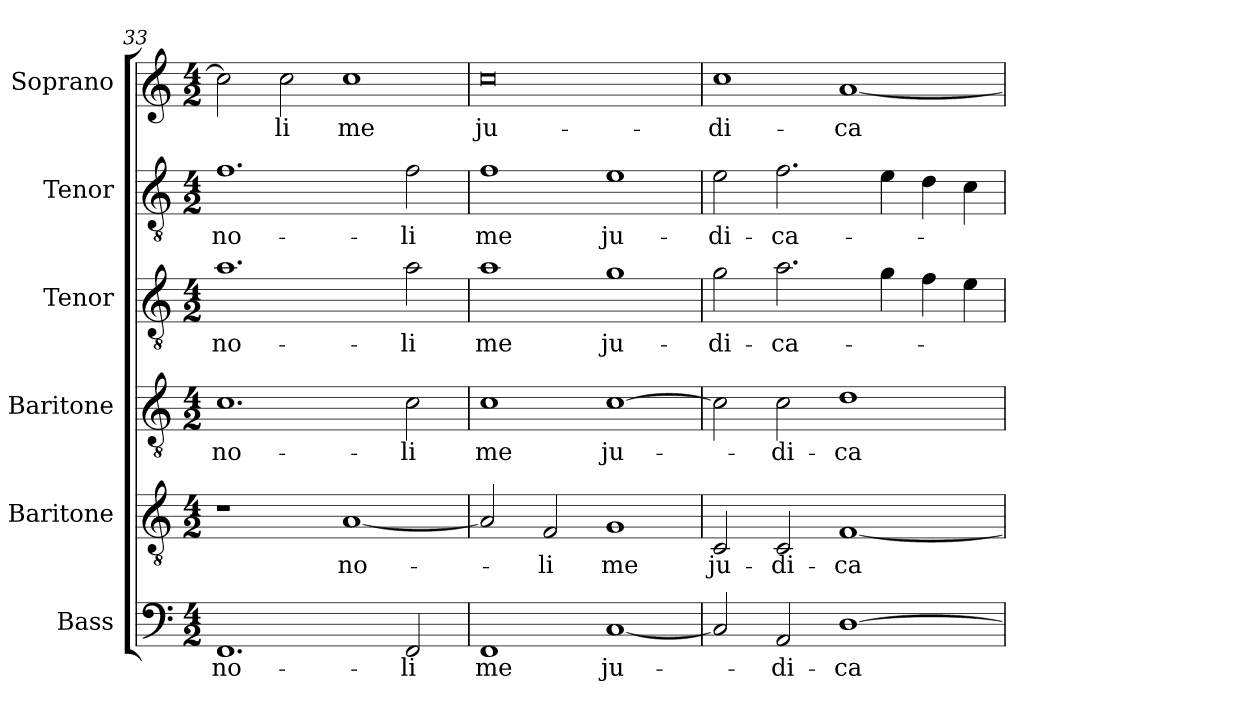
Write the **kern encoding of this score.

**kern	**text	**kern	**text	**kern	**text	**kern	**text	**kern	**text	**kern	**text
*part6	*part6	*part5	*part5	*part4	*part4	*part3	*part3	*part2	*part2	*part1	*part1
*staff6	*staff6	*staff5	*staff5	*staff4	*staff4	*staff3	*staff3	*staff2	*staff2	*staff1	*staff1
*I"Bass	*	*I"Baritone	*	*I"Baritone	*	*I"Tenor	*	*I"Tenor	*	*I"Soprano	*
*I'B.	*	*I'Bar.	*	*I'Bar.	*	*I'T.	*	*I'T.	*	*I'S.	*
*clefF4	*	*clefGv2	*	*clefGv2	*	*clefGv2	*	*clefGv2	*	*clefG2	*
*	*	*ITrd7c12	*	*ITrd7c12	*	*ITrd7c12	*	*ITrd7c12	*	*	*
*k[]	*	*k[]	*	*k[]	*	*k[]	*	*k[]	*	*k[]	*
*C:	*	*C:	*	*C:	*	*C:	*	*C:	*	*C:	*
*M4/2	*	*M4/2	*	*M4/2	*	*M4/2	*	*M4/2	*	*M4/2	*
=33	=33	=33	=33	=33	=33	=33	=33	=33	=33	=33	=33
!	!LO:LY:b:color=#000000	!	!	!	!	!	!	!	!	!	!
!	!	!	!	!	!LO:LY:b:color=#000000	!	!	!	!	!	!
!	!	!	!	!	!	!	!LO:LY:b:color=#000000	!	!	!	!
!	!	!	!	!	!	!	!	!	!LO:LY:b:color=#000000	!	!
1.FFi	no-	1r	.	1.Ci	no-	1.Ai	no-	1.Fi	no-	2cci\]	.
!	!	!	!	!	!	!	!	!	!	!	!LO:LY:b:color=#000000
.	.	.	.	.	.	.	.	.	.	2cci\	-li
!	!	!	!LO:LY:b:color=#000000	!	!	!	!	!	!	!	!
!	!	!	!	!	!	!	!	!	!	!	!LO:LY:b:color=#000000
.	.	[1AAi	no-	.	.	.	.	.	.	1cci	me
!	!LO:LY:b:color=#000000	!	!	!	!	!	!	!	!	!	!
!	!	!	!	!	!LO:LY:b:color=#000000	!	!	!	!	!	!
!	!	!	!	!	!	!	!LO:LY:b:color=#000000	!	!	!	!
!	!	!	!	!	!	!	!	!	!LO:LY:b:color=#000000	!	!
2FFi/	-li	.	.	2Ci\	-li	2Ai\	-li	2Fi\	-li	.	.
=34	=34	=34	=34	=34	=34	=34	=34	=34	=34	=34	=34
!	!LO:LY:b:color=#000000	!	!	!	!	!	!	!	!	!	!
!	!	!	!	!	!LO:LY:b:color=#000000	!	!	!	!	!	!
!	!	!	!	!	!	!	!LO:LY:b:color=#000000	!	!	!	!
!	!	!	!	!	!	!	!	!	!LO:LY:b:color=#000000	!	!
!	!	!	!	!	!	!	!	!	!	!	!LO:LY:b:color=#000000
1FFi	me	2AAi/]	.	1Ci	me	1Ai	me	1Fi	me	0cci	ju-
!	!	!	!LO:LY:b:color=#000000	!	!	!	!	!	!	!	!
.	.	2FFi/	-li	.	.	.	.	.	.	.	.
!	!LO:LY:b:color=#000000	!	!	!	!	!	!	!	!	!	!
!	!	!	!LO:LY:b:color=#000000	!	!	!	!	!	!	!	!
!	!	!	!	!	!LO:LY:b:color=#000000	!	!	!	!	!	!
!	!	!	!	!	!	!	!LO:LY:b:color=#000000	!	!	!	!
!	!	!	!	!	!	!	!	!	!LO:LY:b:color=#000000	!	!
[1Ci	ju-	1GGi	me	[1Ci	ju-	1Gi	ju-	1Ei	ju-	.	.
!!LO:LB:g=z
=35	=35	=35	=35	=35	=35	=35	=35	=35	=35	=35	=35
!	!	!	!LO:LY:b:color=#000000	!	!	!	!	!	!	!	!
!	!	!	!	!	!	!	!LO:LY:b:color=#000000	!	!	!	!
!	!	!	!	!	!	!	!	!	!LO:LY:b:color=#000000	!	!
!	!	!	!	!	!	!	!	!	!	!	!LO:LY:b:color=#000000
2Ci/]	.	2CCi/	ju-	2Ci\]	.	2Gi\	-di-	2Ei\	-di-	1cci	-di-
!	!LO:LY:b:color=#000000	!	!	!	!	!	!	!	!	!	!
!	!	!	!LO:LY:b:color=#000000	!	!	!	!	!	!	!	!
!	!	!	!	!	!LO:LY:b:color=#000000	!	!	!	!	!	!
!	!	!	!	!	!	!	!LO:LY:b:color=#000000	!	!	!	!
!	!	!	!	!	!	!	!	!	!LO:LY:b:color=#000000	!	!
2AAi/	-di-	2CCi/	-di-	2Ci\	-di-	2.Ai\	-ca-	2.Fi\	-ca-	.	.
!	!LO:LY:b:color=#000000	!	!	!	!	!	!	!	!	!	!
!	!	!	!LO:LY:b:color=#000000	!	!	!	!	!	!	!	!
!	!	!	!	!	!LO:LY:b:color=#000000	!	!	!	!	!	!
!	!	!	!	!	!	!	!	!	!	!	!LO:LY:b:color=#000000
[1Di	-ca-	[1FFi	-ca-	1Di	-ca-	.	.	.	.	[1ai	-ca-
.	.	.	.	.	.	4Gi\	.	4Ei\	.	.	.
.	.	.	.	.	.	4Fi\	.	4Di\	.	.	.
.	.	.	.	.	.	4Ei\	.	4Ci\	.	.	.
=	=	=	=	=	=	=	=	=	=	=	=
*-	*-	*-	*-	*-	*-	*-	*-	*-	*-	*-	*-
